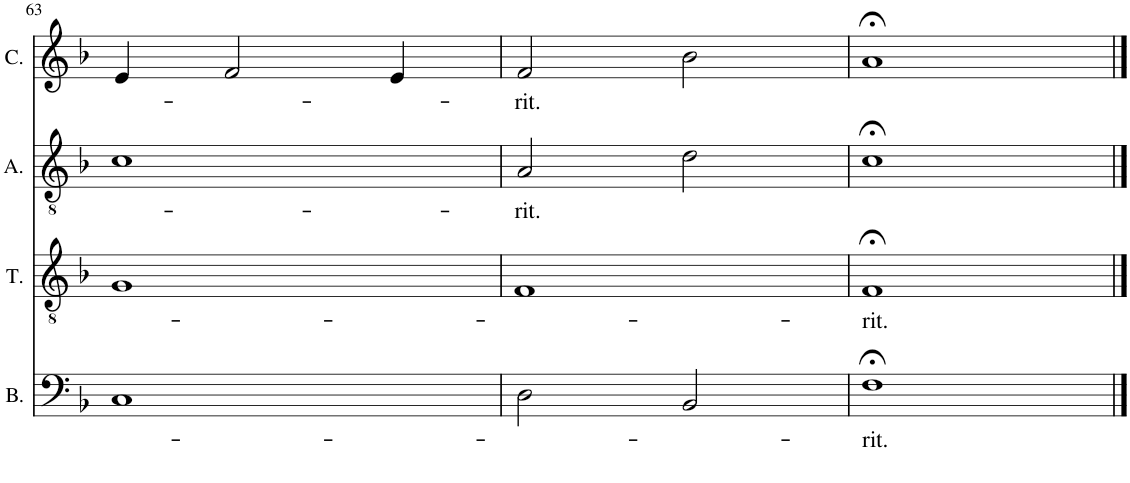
**kern	**text	**kern	**text	**kern	**text	**kern	**text
*part4	*part4	*part3	*part3	*part2	*part2	*part1	*part1
*staff4	*staff4	*staff3	*staff3	*staff2	*staff2	*staff1	*staff1
*I"Bassus	*	*I"Tenor	*	*I"Altus	*	*I"Cantus	*
*I'B.	*	*I'T.	*	*I'A.	*	*I'C.	*
!!LO:PB:g=z
*clefF4	*	*clefGv2	*	*clefGv2	*	*clefG2	*
*k[b-]	*	*k[b-]	*	*k[b-]	*	*k[b-]	*
*M4/4	*	*M4/4	*	*M4/4	*	*M4/4	*
*met(c)	*	*met(c)	*	*met(c)	*	*met(c)	*
=63	=63	=63	=63	=63	=63	=63	=63
1C	.	1G	.	1c	.	4e/	.
.	.	.	.	.	.	2f/	.
.	.	.	.	.	.	4e/	.
=64	=64	=64	=64	=64	=64	=64	=64
!	!	!	!	!	!LO:LY:b	!	!LO:LY:b
2D\	.	1F	.	2A/	-rit.	2f/	-rit.
2BB-/	.	.	.	2d\	.	2b-\	.
=65	=65	=65	=65	=65	=65	=65	=65
!	!LO:LY:b	!	!LO:LY:b	!	!	!	!
1F;<	-rit.	1F;<	-rit.	1c;<	.	1a;<	.
==	==	==	==	==	==	==	==
*-	*-	*-	*-	*-	*-	*-	*-
